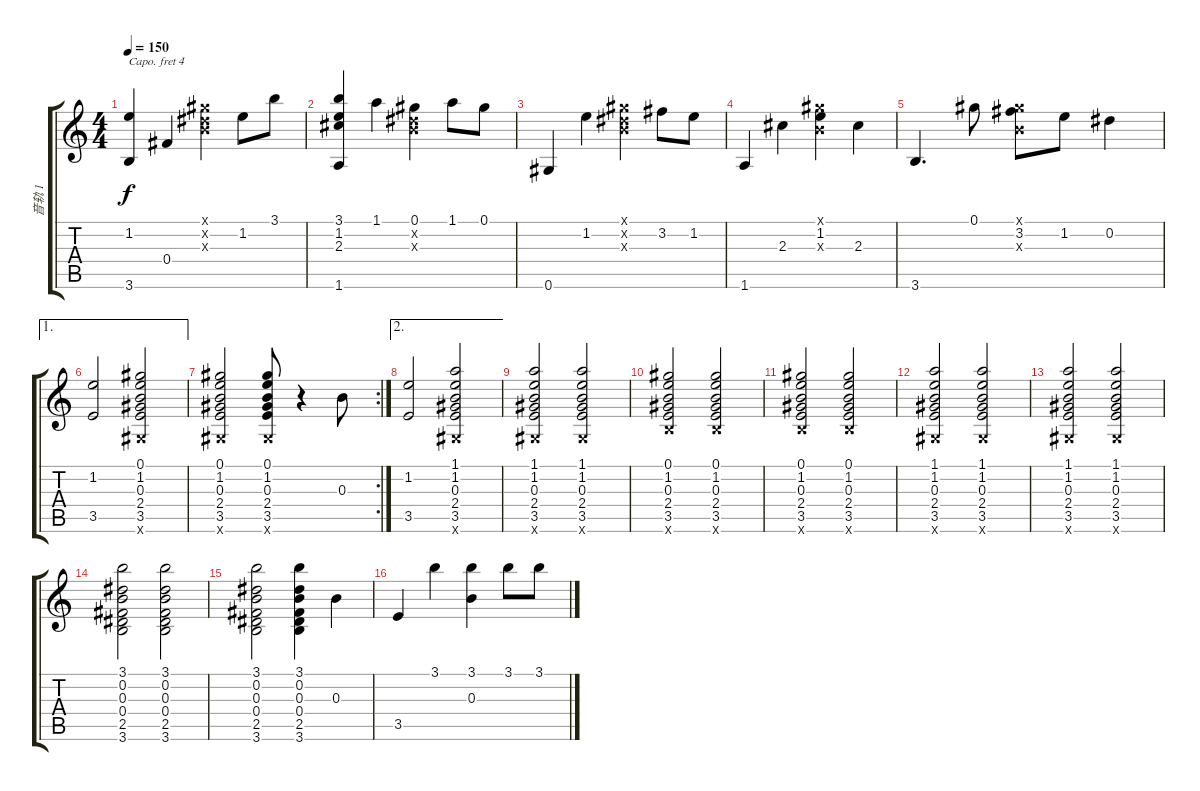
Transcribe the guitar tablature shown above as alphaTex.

\track ("音轨 1" "音轨 1") {instrument acousticguitarsteel}
\staff {score tabs}
\capo 4
\tuning (E4 B3 G3 D3 A2 E2) {hide}
\ts (4 4)
\tempo 150
\clef g2
\ks c
(1.2 3.6).4{dy f} 0.4.4 (0.1{x} 0.2{x} 0.3{x}).4 1.2.8 3.1.8 |
(3.1 1.2 2.3 1.6).4 1.1.4 (0.1 0.2{x} 0.3{x}).4 1.1.8 0.1.8 |
0.6.4 1.2.4 (0.1{x} 0.2{x} 0.3{x}).4 3.2.8 1.2.8 |
1.6.4 2.3.4 (0.1{x} 1.2 0.3{x}).4 2.3.4 |
3.6.4{d} 0.1.8 (0.1{x} 3.2 0.3{x}).8 1.2.8 0.2.4 |
\ae 1
(1.2 3.5).2 (0.1 1.2 0.3 2.4 3.5 0.6{x}).2 |
\rc 2
(0.1 1.2 0.3 2.4 3.5 0.6{x}).2 (0.1 1.2 0.3 2.4 3.5 0.6{x}).8 r.4 0.3.8 |
\ae 2
(1.2 3.5).2 (1.1 1.2 0.3 2.4 3.5 0.6{x}).2 |
(1.1 1.2 0.3 2.4 3.5 0.6{x}).2 (1.1 1.2 0.3 2.4 3.5 0.6{x}).2 |
(0.1 1.2 0.3 2.4 3.5 3.6{x}).2 (0.1 1.2 0.3 2.4 3.5 3.6{x}).2 |
(0.1 1.2 0.3 2.4 3.5 3.6{x}).2 (0.1 1.2 0.3 2.4 3.5 3.6{x}).2 |
(1.1 1.2 0.3 2.4 3.5 0.6{x}).2 (1.1 1.2 0.3 2.4 3.5 0.6{x}).2 |
(1.1 1.2 0.3 2.4 3.5 0.6{x}).2 (1.1 1.2 0.3 2.4 3.5 0.6{x}).2 |
(3.1 0.2 0.3 0.4 2.5 3.6).2 (3.1 0.2 0.3 0.4 2.5 3.6).2 |
(3.1 0.2 0.3 0.4 2.5 3.6).2 (3.1 0.2 0.3 0.4 2.5 3.6).4 0.3.4 |
3.5.4 3.1.4 (3.1 0.3).4 3.1.8 3.1.8
